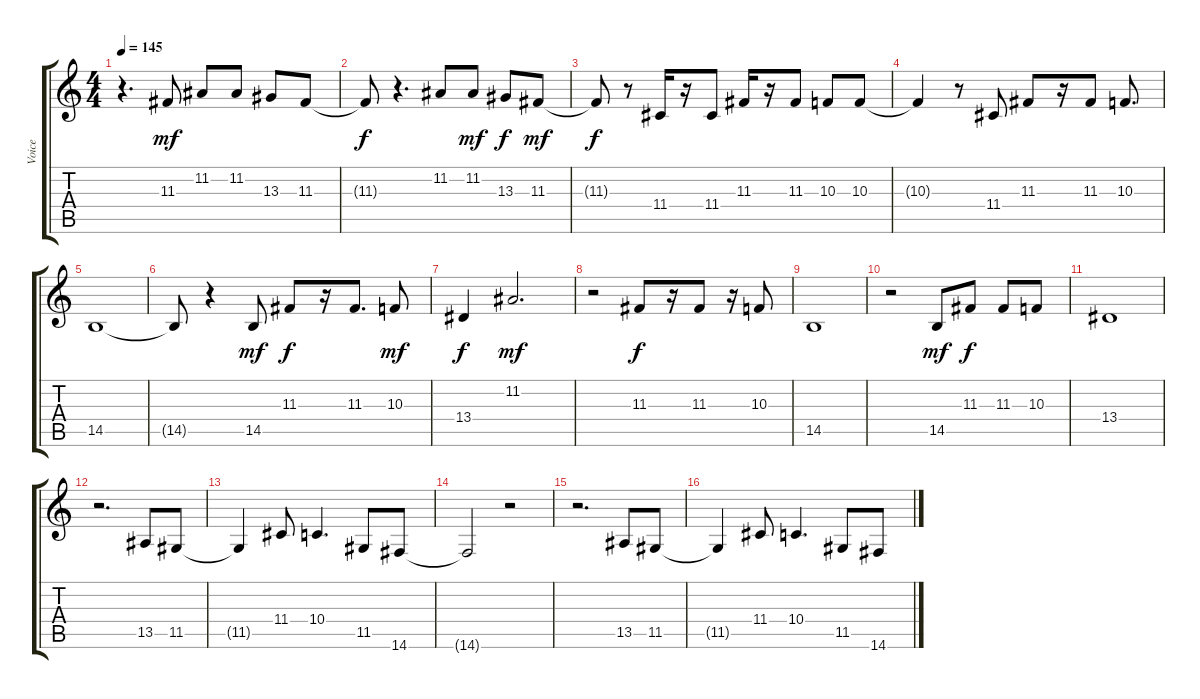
\track ("Voice" "Voice") {instrument lead8bassandlead}
\staff {score tabs}
\tuning (E4 B3 G3 D3 A2 E2) {hide}
\ts (4 4)
\tempo 145
\clef g2
\ks c
r.4{d dy f} 11.3.8{dy mf} 11.2.8 11.2.8 13.3.8 11.3.8 |
11.3{t}.8{dy f} r.4{d} 11.2.8 11.2.8{dy mf} 13.3.8{dy f} 11.3.8{dy mf} |
11.3{t}.8{dy f} r.8 11.4.16 r.16 11.4.8 11.3.16 r.16 11.3.8 10.3.8 10.3.8 |
10.3{t}.4 r.8 11.4.8 11.3.8 r.16 11.3.8 10.3.8{d} |
14.5.1 |
14.5{t}.8 r.4 14.5.8{dy mf} 11.3.8{dy f} r.16 11.3.8{d} 10.3.8{dy mf} |
13.4.4{dy f} 11.2.2{d dy mf} |
r.2 11.3.8{dy f} r.16 11.3.8 r.16 10.3.8 |
14.5.1 |
r.2 14.5.8{dy mf} 11.3.8{dy f} 11.3.8 10.3.8 |
13.4.1 |
r.2{d} 13.5.8 11.5.8 |
11.5{t}.4 11.4.8 10.4.4{d} 11.5.8 14.6.8 |
14.6{t}.2 r.2 |
r.2{d} 13.5.8 11.5.8 |
11.5{t}.4 11.4.8 10.4.4{d} 11.5.8 14.6.8
